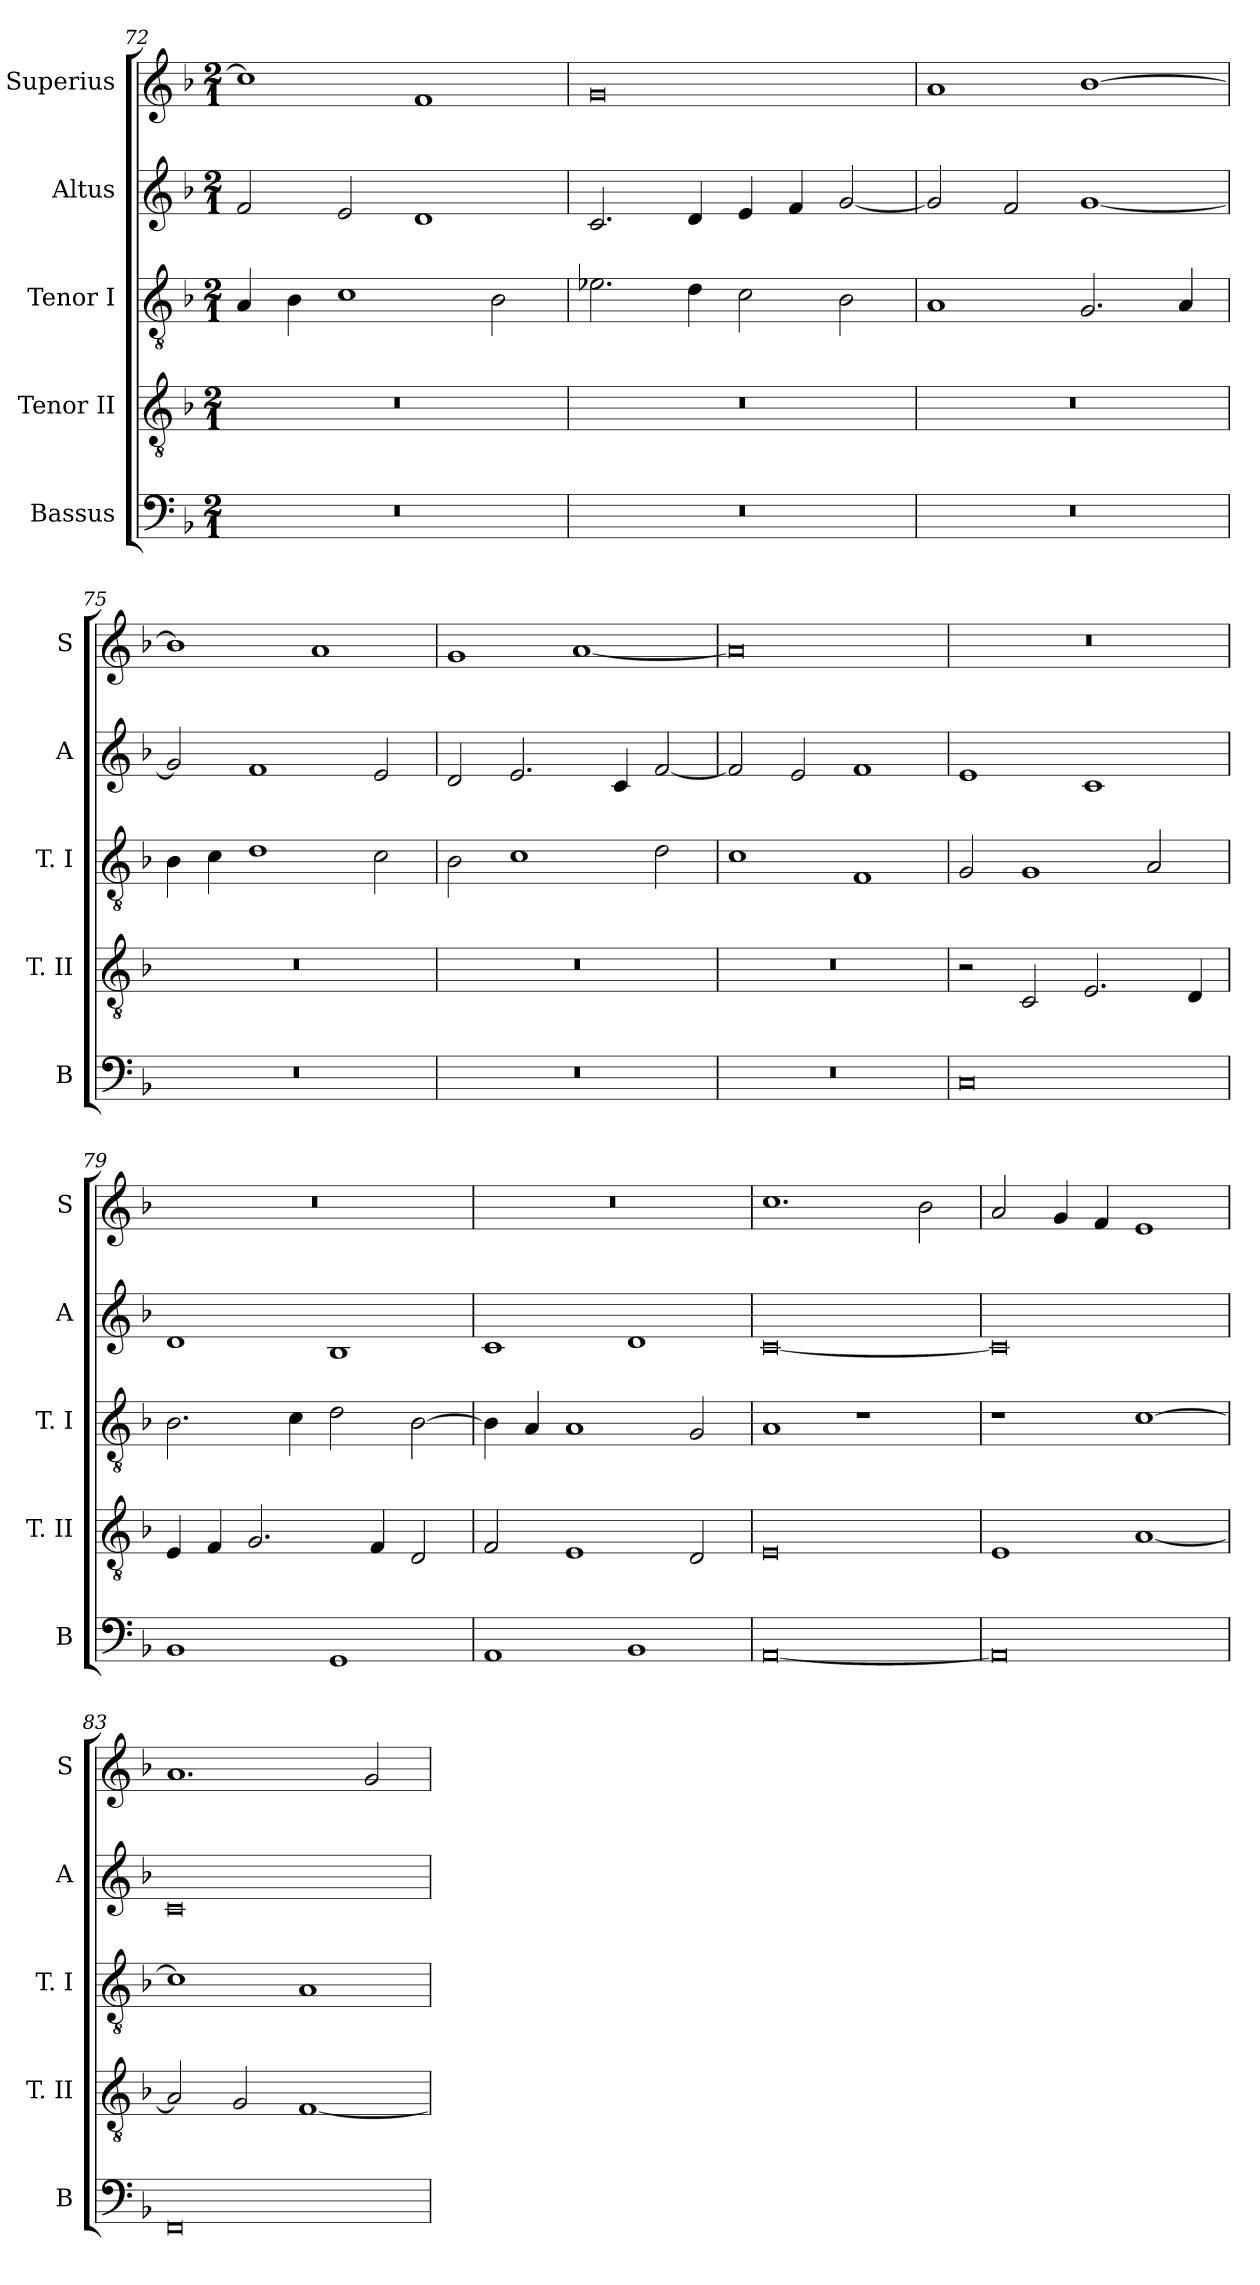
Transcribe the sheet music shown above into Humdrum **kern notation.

**kern	**kern	**kern	**kern	**kern
*part5	*part4	*part3	*part2	*part1
*staff5	*staff4	*staff3	*staff2	*staff1
*I"Bassus	*I"Tenor II	*I"Tenor I	*I"Altus	*I"Superius
*I'B	*I'T. II	*I'T. I	*I'A	*I'S
*clefF4	*clefGv2	*clefGv2	*clefG2	*clefG2
*k[b-]	*k[b-]	*k[b-]	*k[b-]	*k[b-]
*F:	*F:	*F:	*F:	*F:
*M2/1	*M2/1	*M2/1	*M2/1	*M2/1
=72	=72	=72	=72	=72
0r	0r	4A	2f	1cc]
.	.	4B-	.	.
.	.	1c	2e	.
.	.	.	1d	1f
.	.	2B-	.	.
=73	=73	=73	=73	=73
0r	0r	2.e-X	2.c	0g
.	.	4d	4d	.
.	.	2c	4e	.
.	.	.	4f	.
.	.	2B-	[2g	.
=74	=74	=74	=74	=74
0r	0r	1A	2g]	1a
.	.	.	2f	.
.	.	2.G	[1g	[1b-
.	.	4A	.	.
=75	=75	=75	=75	=75
0r	0r	4B-	2g]	1b-]
.	.	4c	.	.
.	.	1d	1f	.
.	.	.	.	1a
.	.	2c	2e	.
=76	=76	=76	=76	=76
0r	0r	2B-	2d	1g
.	.	1c	2.e	.
.	.	.	.	[1a
.	.	.	4c	.
.	.	2d	[2f	.
=77	=77	=77	=77	=77
0r	0r	1c	2f]	0a]
.	.	.	2e	.
.	.	1F	1f	.
=78	=78	=78	=78	=78
0C	2r	2G	1e	0r
.	2C	1G	.	.
.	2.E	.	1c	.
.	.	2A	.	.
.	4D	.	.	.
=79	=79	=79	=79	=79
1BB-	4E	2.B-	1d	0r
.	4F	.	.	.
.	2.G	.	.	.
.	.	4c	.	.
1GG	.	2d	1B-	.
.	4F	.	.	.
.	2D	[2B-	.	.
=80	=80	=80	=80	=80
1AA	2F	4B-]	1c	0r
.	.	4A	.	.
.	1E	1A	.	.
1BB-	.	.	1d	.
.	2D	2G	.	.
=81	=81	=81	=81	=81
[0AA	0E	1A	[0c	1.cc
.	.	1r	.	.
.	.	.	.	2b-
=82	=82	=82	=82	=82
0AA]	1E	1r	0c]	2a
.	.	.	.	4g
.	.	.	.	4f
.	[1A	[1c	.	1e
=83	=83	=83	=83	=83
0FF	2A]	1c]	0c	1.a
.	2G	.	.	.
.	[1F	1A	.	.
.	.	.	.	2g
=	=	=	=	=
*-	*-	*-	*-	*-
